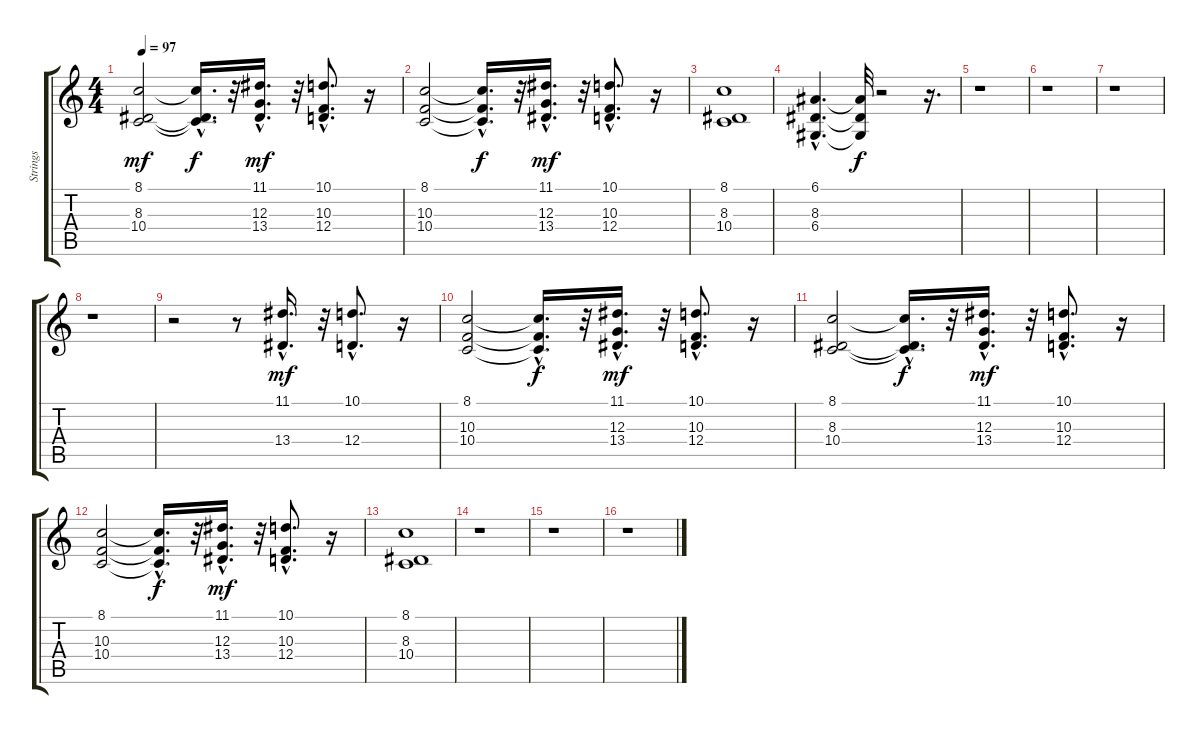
\track ("Strings" "Strings") {instrument stringensemble1}
\staff {score tabs}
\tuning (E4 B3 G3 D3 A2 E2) {hide}
\ts (4 4)
\tempo 97
\clef g2
\ks c
(8.1 8.3 10.4).2{dy mf} (8.1{hac t} 8.3{hac t} 10.4{hac t}).16{d dy f} r.32 (11.1{hac} 12.3{hac} 13.4{hac}).16{d dy mf} r.32 (10.1{hac} 10.3{hac} 12.4{hac}).8{d} r.16 |
(8.1 10.3 10.4).2 (8.1{hac t} 10.3{hac t} 10.4{hac t}).16{d dy f} r.32 (11.1{hac} 12.3{hac} 13.4{hac}).16{d dy mf} r.32 (10.1{hac} 10.3{hac} 12.4{hac}).8{d} r.16 |
(8.1 8.3 10.4).1 |
(6.1{hac} 8.3{hac} 6.4{hac}).4{d} (6.1{t} 8.3{t} 6.4{t}).32{dy f} r.2 r.16{d} |
r.1 |
r.1 |
r.1 |
r.1 |
r.2 r.8 (11.1{hac} 13.4{hac}).16{d dy mf} r.32 (10.1{hac} 12.4{hac}).8{d} r.16 |
(8.1 10.3 10.4).2 (8.1{hac t} 10.3{hac t} 10.4{hac t}).16{d dy f} r.32 (11.1{hac} 12.3{hac} 13.4{hac}).16{d dy mf} r.32 (10.1{hac} 10.3{hac} 12.4{hac}).8{d} r.16 |
(8.1 8.3 10.4).2 (8.1{hac t} 8.3{hac t} 10.4{hac t}).16{d dy f} r.32 (11.1{hac} 12.3{hac} 13.4{hac}).16{d dy mf} r.32 (10.1{hac} 10.3{hac} 12.4{hac}).8{d} r.16 |
(8.1 10.3 10.4).2 (8.1{hac t} 10.3{hac t} 10.4{hac t}).16{d dy f} r.32 (11.1{hac} 12.3{hac} 13.4{hac}).16{d dy mf} r.32 (10.1{hac} 10.3{hac} 12.4{hac}).8{d} r.16 |
(8.1 8.3 10.4).1 |
r.1 |
r.1 |
r.1
